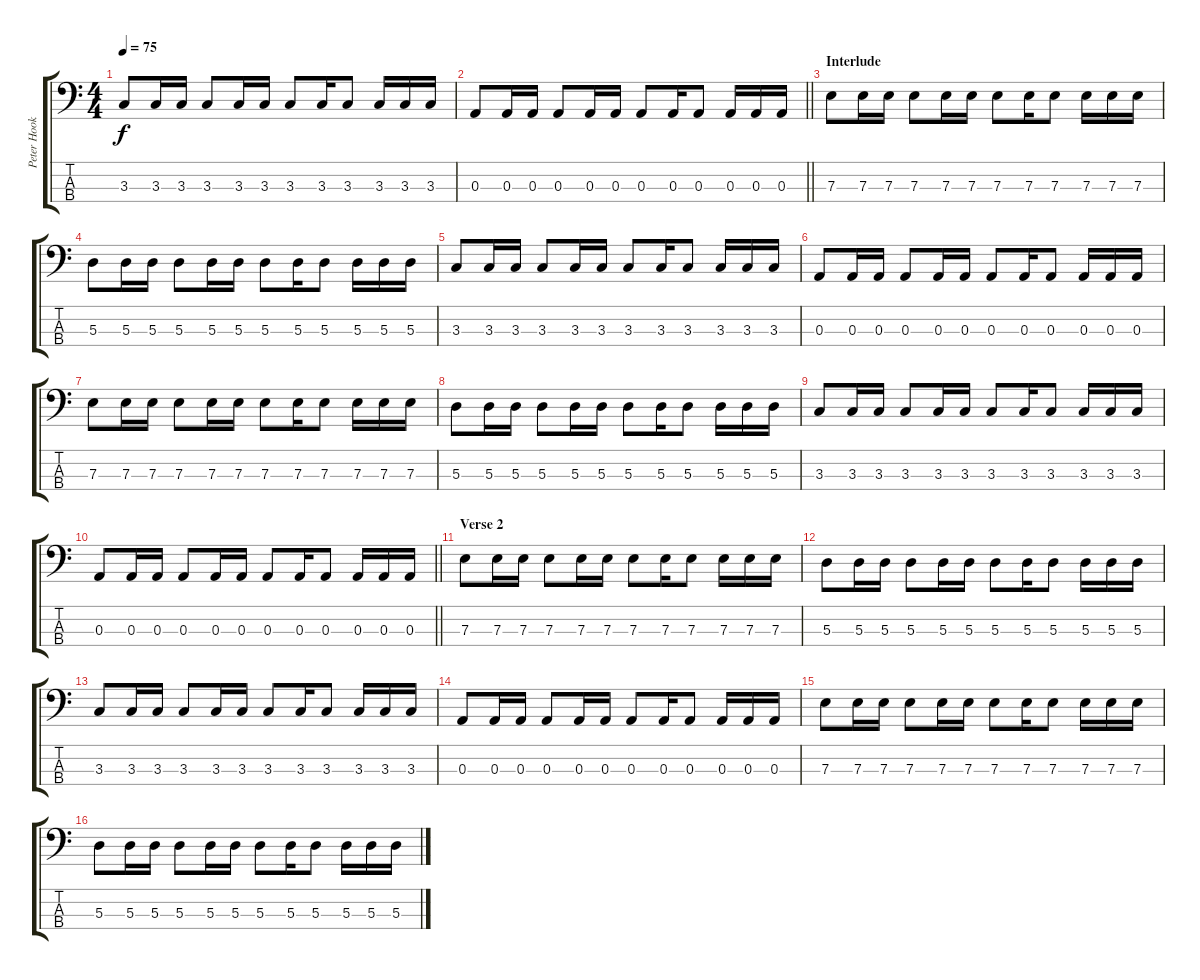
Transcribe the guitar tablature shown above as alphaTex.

\track ("Peter Hook (Bass)" "Peter Hook") {instrument electricbassfinger}
\staff {score tabs}
\tuning (G2 D2 A1 E1) {hide}
\ts (4 4)
\tempo 75
\clef f4
\ks c
3.3.8{dy f} 3.3.16 3.3.16 3.3.8 3.3.16 3.3.16 3.3.8 3.3.16 3.3.8 3.3.16 3.3.16 3.3.16 |
\barLineRight lightlight
0.3.8 0.3.16 0.3.16 0.3.8 0.3.16 0.3.16 0.3.8 0.3.16 0.3.8 0.3.16 0.3.16 0.3.16 |
\section ("" "Interlude")
7.3.8 7.3.16 7.3.16 7.3.8 7.3.16 7.3.16 7.3.8 7.3.16 7.3.8 7.3.16 7.3.16 7.3.16 |
5.3.8 5.3.16 5.3.16 5.3.8 5.3.16 5.3.16 5.3.8 5.3.16 5.3.8 5.3.16 5.3.16 5.3.16 |
3.3.8 3.3.16 3.3.16 3.3.8 3.3.16 3.3.16 3.3.8 3.3.16 3.3.8 3.3.16 3.3.16 3.3.16 |
0.3.8 0.3.16 0.3.16 0.3.8 0.3.16 0.3.16 0.3.8 0.3.16 0.3.8 0.3.16 0.3.16 0.3.16 |
7.3.8 7.3.16 7.3.16 7.3.8 7.3.16 7.3.16 7.3.8 7.3.16 7.3.8 7.3.16 7.3.16 7.3.16 |
5.3.8 5.3.16 5.3.16 5.3.8 5.3.16 5.3.16 5.3.8 5.3.16 5.3.8 5.3.16 5.3.16 5.3.16 |
3.3.8 3.3.16 3.3.16 3.3.8 3.3.16 3.3.16 3.3.8 3.3.16 3.3.8 3.3.16 3.3.16 3.3.16 |
\barLineRight lightlight
0.3.8 0.3.16 0.3.16 0.3.8 0.3.16 0.3.16 0.3.8 0.3.16 0.3.8 0.3.16 0.3.16 0.3.16 |
\section ("" "Verse 2")
7.3.8 7.3.16 7.3.16 7.3.8 7.3.16 7.3.16 7.3.8 7.3.16 7.3.8 7.3.16 7.3.16 7.3.16 |
5.3.8 5.3.16 5.3.16 5.3.8 5.3.16 5.3.16 5.3.8 5.3.16 5.3.8 5.3.16 5.3.16 5.3.16 |
3.3.8 3.3.16 3.3.16 3.3.8 3.3.16 3.3.16 3.3.8 3.3.16 3.3.8 3.3.16 3.3.16 3.3.16 |
0.3.8 0.3.16 0.3.16 0.3.8 0.3.16 0.3.16 0.3.8 0.3.16 0.3.8 0.3.16 0.3.16 0.3.16 |
7.3.8 7.3.16 7.3.16 7.3.8 7.3.16 7.3.16 7.3.8 7.3.16 7.3.8 7.3.16 7.3.16 7.3.16 |
5.3.8 5.3.16 5.3.16 5.3.8 5.3.16 5.3.16 5.3.8 5.3.16 5.3.8 5.3.16 5.3.16 5.3.16
